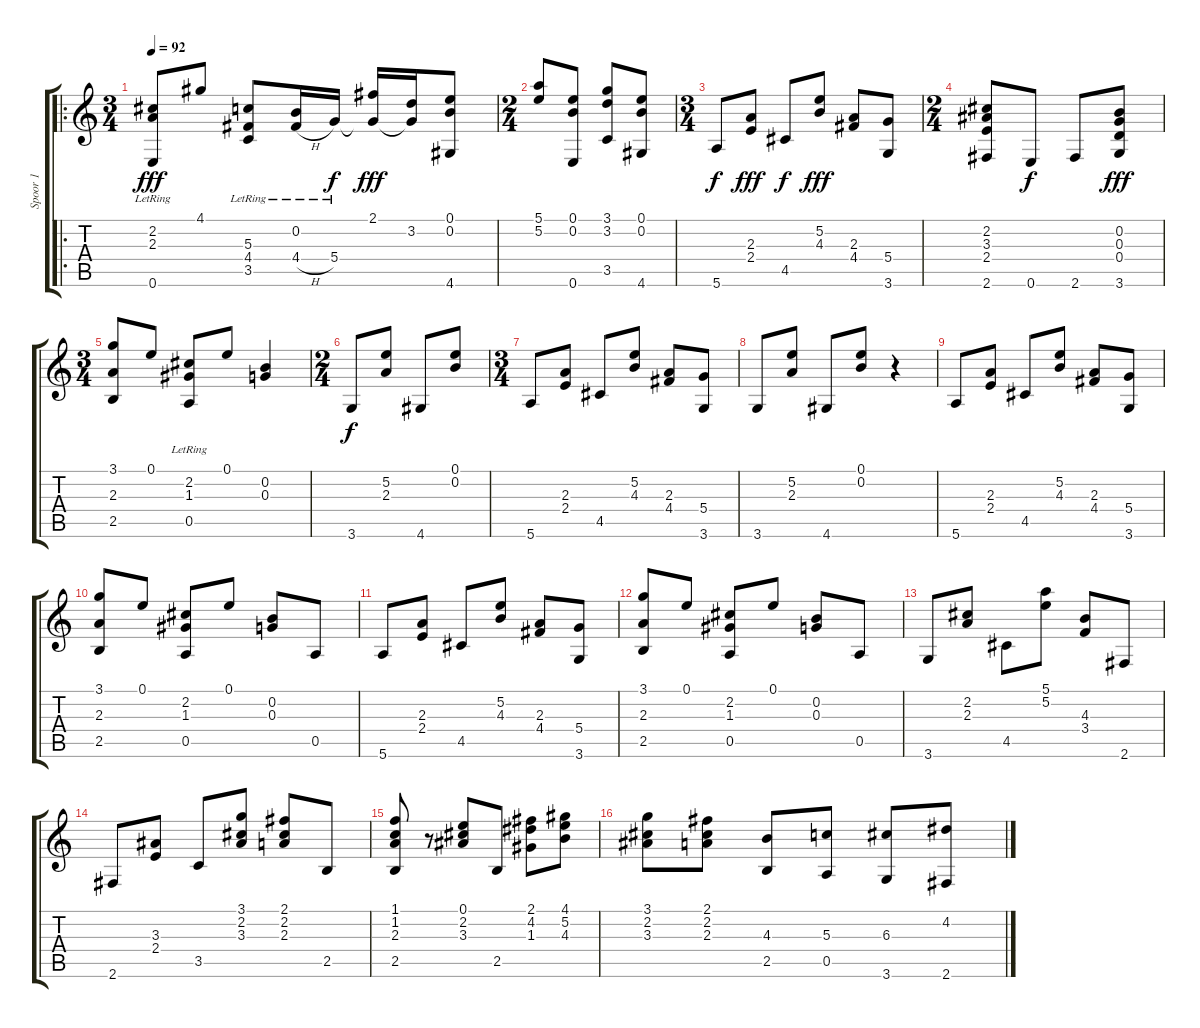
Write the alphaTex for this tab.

\track ("Spoor 1" "Spoor 1") {instrument electricguitarjazz}
\staff {score tabs}
\tuning (E4 B3 G3 D3 A2 E2) {hide}
\ro
\ts (3 4)
\tempo 92
\clef g2
\ks c
(2.2 2.3 0.6{lr}).8{dy fff instrument electricguitarjazz} 4.1.8 (5.3 4.4 3.5{lr}).8 (0.2{lr} 4.4{h}).16 5.4{lr}.16{dy f} (2.1 5.4{t}).16{dy fff} (3.2 5.4{t}).16 (0.1 0.2 4.6).8 |
\ts (2 4)
(5.1 5.2).8 (0.1 0.2 0.6).8 (3.1 3.2 3.5).8 (0.1 0.2 4.6).8 |
\ts (3 4)
5.6.8{dy f} (2.3 2.4).8{dy fff} 4.5.8{dy f} (5.2 4.3).8{dy fff} (2.3 4.4).8 (5.4 3.6).8 |
\ts (2 4)
(2.2 3.3 2.4 2.6).8 0.6.8{dy f} 2.6.8 (0.2 0.3 0.4 3.6).8{dy fff} |
\ts (3 4)
(3.1 2.3 2.5).8 0.1.8 (2.2 1.3 0.5{lr}).8 0.1.8 (0.2 0.3).4 |
\ts (2 4)
3.6.8{dy f} (5.2 2.3).8 4.6.8 (0.1 0.2).8 |
\ts (3 4)
5.6.8 (2.3 2.4).8 4.5.8 (5.2 4.3).8 (2.3 4.4).8 (5.4 3.6).8 |
3.6.8 (5.2 2.3).8 4.6.8 (0.1 0.2).8 r.4 |
5.6.8 (2.3 2.4).8 4.5.8 (5.2 4.3).8 (2.3 4.4).8 (5.4 3.6).8 |
(3.1 2.3 2.5).8 0.1.8 (2.2 1.3 0.5).8 0.1.8 (0.2 0.3).8 0.5.8 |
5.6.8 (2.3 2.4).8 4.5.8 (5.2 4.3).8 (2.3 4.4).8 (5.4 3.6).8 |
(3.1 2.3 2.5).8 0.1.8 (2.2 1.3 0.5).8 0.1.8 (0.2 0.3).8 0.5.8 |
3.6.8 (2.2 2.3).8 4.5.8 (5.1 5.2).8 (4.3 3.4).8 2.6.8 |
2.6.8 (3.3 2.4).8 3.5.8 (3.1 2.2 3.3).8 (2.1 2.2 2.3).8 2.5.8 |
(1.1 1.2 2.3 2.5).8 r.8 (0.1 2.2 3.3).8 2.5.8 (2.1 4.2 1.3).8 (4.1 5.2 4.3).8 |
(3.1 2.2 3.3).8 (2.1 2.2 2.3).8 (4.3 2.5).8 (5.3 0.5).8 (6.3 3.6).8 (4.2 2.6).8
